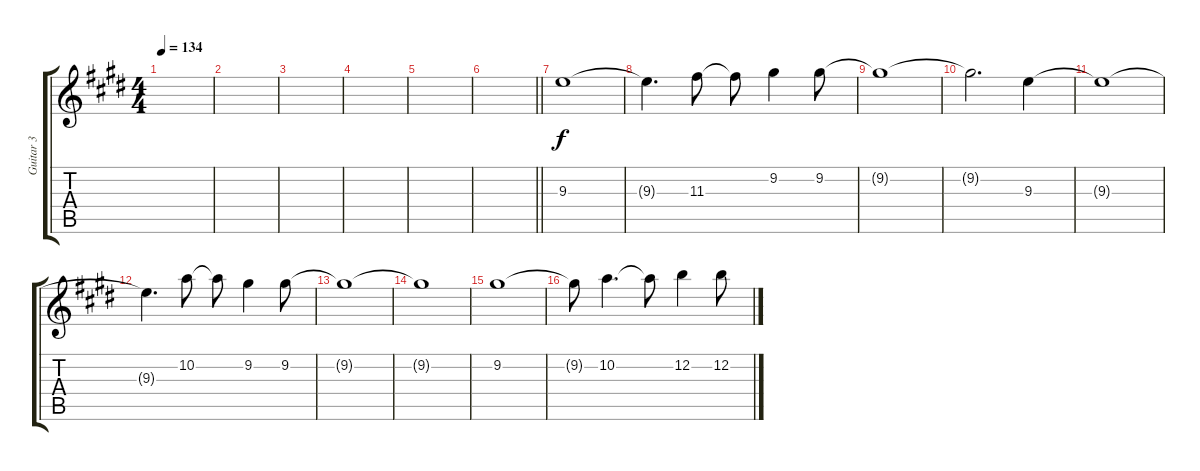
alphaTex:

\track ("Guitar 3" "Guitar 3") {instrument distortionguitar}
\staff {score tabs}
\tuning (E4 B3 G3 D3 A2 E2) {hide}
\ts (4 4)
\tempo 134
\clef g2
\ks e
|
|
|
|
|
\barLineRight lightlight
|
9.3.1 |
9.3{t}.4{d} 11.3.8 11.3{t}.8 9.2.4 9.2.8 |
9.2{t}.1 |
9.2{t}.2{d} 9.3.4 |
9.3{t}.1 |
9.3{t}.4{d} 10.2.8 10.2{t}.8 9.2.4 9.2.8 |
9.2{t}.1 |
9.2{t}.1 |
9.2.1 |
9.2{t}.8 10.2.4{d} 10.2{t}.8 12.2.4 12.2.8
